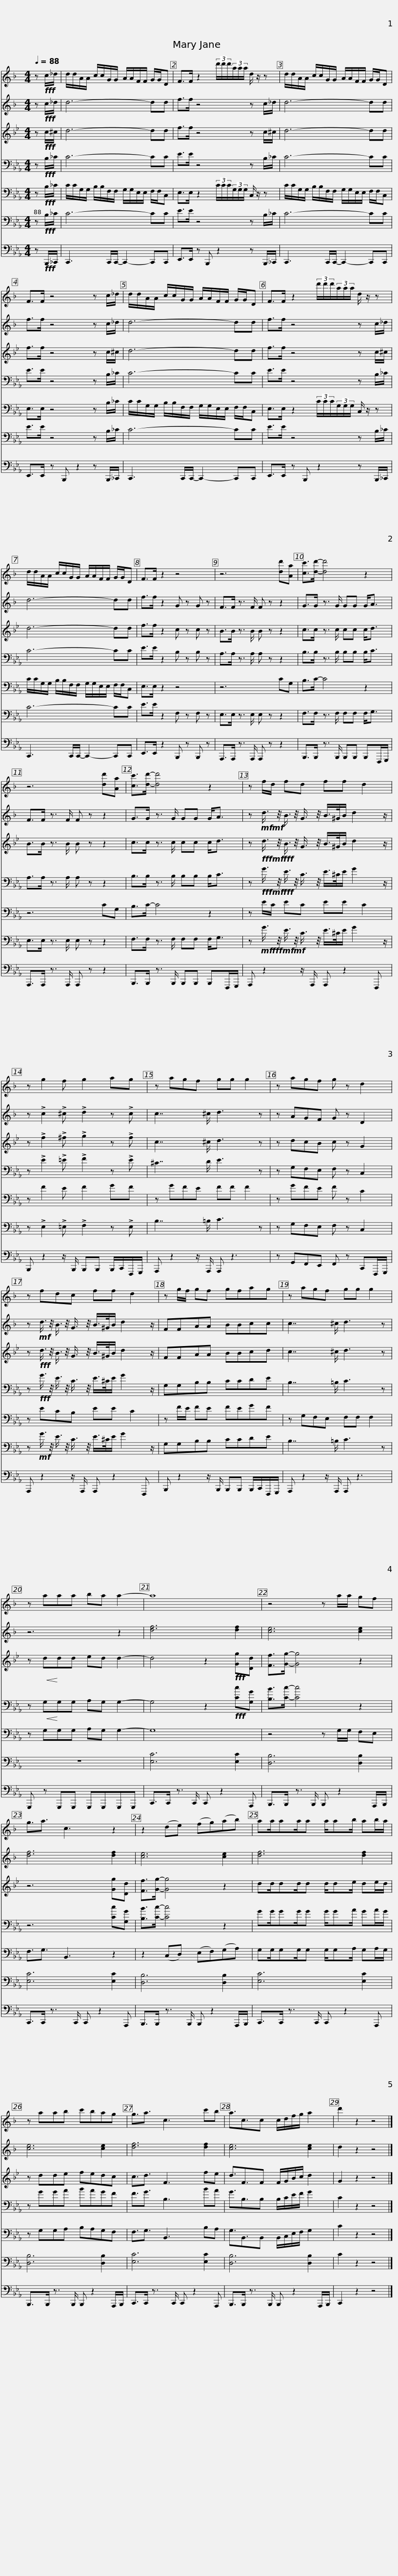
X:1
%%score 1 2 3 4 5 6 7
L:1/8
Q:1/4=88
M:4/4
I:linebreak $
K:Eb
V:1 treble transpose=-2
V:2 treble transpose=-2
V:3 treble transpose=-7
V:4 bass
V:5 bass
V:6 bass
V:7 bass
V:1
[K:F] z!fff! c/_d/ | d/d/A/A/ c/c/G/G/ A/A/F/F/ G/G/D |$ F>F z2 (3d'/d'/d'/(3a/a/a/ d/ z/ z | d/d/A/A/ c/c/G/G/ A/A/F/F/ G/G/D |$ F>F z4 z c/_d/ | %5
 d/d/A/A/ c/c/G/G/ A/A/F/F/ G/G/D |$ F>F z2 (3d'/d'/d'/(3a/a/a/ d/ z/ z | d/d/A/A/ c/c/G/G/ A/A/F/F/ G/G/D |$ F>F z2 z4 | z6 [dd'][Aa] | %10
 [cc']>[dd']- [dd']4 z2 |$ z6 [dd'][Aa] | [cc']>[dd']- [dd']4 z2 |$ z f/d/ fd ff d2 | z g2 f g2 ag |$ %15
 z agf gg g2 | z agf g z d2 |$ z fdc ff d2 | z g/f/ gf gfag |$ z agf gg g2 | %20
 z aaa ba a2- | a8 |$ z4 z a/a/ gf | g3/2a3/2 c3 z2 | z2 (de) (fg)(ab) |$ %25
 aa/aa/a a/ab/ ab/a/ | z aab c'bag |$ g3/2a3/2 c3 c'b | a3/2c3/2c c/d/f/g/ a2 | d'2 z2 z4 |] %30
V:2
[K:F] z!fff! c/_d/ | d6- dd |$ f>f z4 z c/_d/ | d6- dd |$ f>f z4 z c/_d/ | %5
 d6- dd |$ f>f z4 z c/_d/ | d6- dd |$ f>f z2 G z G z | F>F z3/2 F/ F z z2 | %10
 G>G z3/2 G/ GG G<A |$ F>F z3/2 F/ F z z2 | G>G z3/2 G/ GG G<A |$ z!mf!!mf! d3/4 z/4 B3/4 z/4 G3/4 z/4 B/>^G/B/ d2 z/ | z !>!c2 !>!^c !>!d2 z !>!c |$ %15
 c7/2 ^c/ d3 z | z AGF G z D2 |$ z!mf! d3/4 z/4 B3/4 z/4 G3/4 z/4 B/>^G/B/ d2 z/ | FFAA BBcc |$ c7/2 ^c/ d3 z | %20
 z6 z2 | [df]6 [df]2 |$ [ce]6 [ce]2 | [df]6 [df]2 | [ce]6 [ce]2 |$ %25
 [df]6 [df]2 | [ce]6 [ce]2 |$ [df]6 [df]2 | [ce]6 [ce]2 | d2 z2 z4 |] %30
V:3
[K:Bb] z!fff! c/^c/ | d6- dd |$ f>f z4 z c/^c/ | d6- dd |$ f>f z4 z c/^c/ | %5
 d6- dd |$ f>f z4 z c/^c/ | d6- dd |$ f>f z2 c z c z | B>B z3/2 B/ B z z2 | %10
 c>c z3/2 c/ cc c<d |$ B>B z3/2 B/ B z z2 | c>c z3/2 c/ cc c<d |$ z!fff!!mf!!fff! d3/4 z/4 B3/4 z/4 G3/4 z/4 B/>^G/B/ d2 z/ | z !>!f2 !>!^f !>!g2 z !>!f |$ %15
 c7/2 ^c/ d3 z | z dcB c z G2 |$ z!fff! d3/4 z/4 B3/4 z/4 G3/4 z/4 B/>^G/B/ d2 z/ | FFAA BBcd |$ c7/2 ^c/ d3 z | %20
 z!<(! d!<)!dd ed d2- | d4 z2!fff! [Gg][Dd] |$ [Ff]>[Gg]- [Gg]4 z2 | z6 [Gg][Dd] | [Ff]>[Gg]- [Gg]4 z2 |$ %25
 dd/dd/d d/de/ de/d/ | z dde fedc |$ c3/2d3/2 F3 fe | d3/2F3/2F F/G/B/c/ d2 | G2 z2 z4 |] %30
V:4
 z!fff! B,/_C/ | C6- CC |$ E>E z4 z B,/_C/ | C6- CC |$ E>E z4 z B,/_C/ | %5
 C6- CC |$ E>E z4 z B,/_C/ | C6- CC |$ E>E z2 B, z B, z | A,>A, z3/2 A,/ A, z z2 | %10
 B,>B, z3/2 B,/ B,B, B,<C |$ A,>A, z3/2 A,/ A, z z2 | B,>B, z3/2 B,/ B,B, B,<C |$ z!fff!!mf!!fff! G3/4 z/4 E3/4 z/4 C3/4 z/4 E/>^C/E/ G2 z/ | z !>!E2 !>!=E !>!F2 z !>!E |$ %15
 ^C7/2 D/ E3 z | z G,F,E, F, z C,2 |$ z!fff! G3/4 z/4 E3/4 z/4 C3/4 z/4 E/>^C/E/ G2 z/ | G,G,B,B, CCDE |$ B,7/2 =B,/ C3 z | %20
 z!<(! G,!<)!G,G, A,G, G,2- | G,4 z2!fff! [Cc][G,G] |$ [B,B]>[Cc]- [Cc]4 z2 | z6 [Cc][G,G] | [B,B]>[Cc]- [Cc]4 z2 |$ %25
 GG/GG/G G/GA/ GA/G/ | z GGA BAGF |$ F3/2G3/2 B,3 BA | G3/2B,3/2B, B,/C/E/F/ G2 | C2 z2 z4 |] %30
V:5
 z!fff! B,/_C/ | C/C/G,/G,/ B,/B,/F,/F,/ G,/G,/E,/E,/ F,/F,/C, |$ E,>E, z2 (3C/C/C/(3G,/G,/G,/ C,/ z/ z | C/C/G,/G,/ B,/B,/F,/F,/ G,/G,/E,/E,/ F,/F,/C, |$ E,>E, z4 z B,/_C/ | %5
 C/C/G,/G,/ B,/B,/F,/F,/ G,/G,/E,/E,/ F,/F,/C, |$ E,>E, z2 (3C/C/C/(3G,/G,/G,/ C,/ z/ z | C/C/G,/G,/ B,/B,/F,/F,/ G,/G,/E,/E,/ F,/F,/C, |$ E,>E, z2 z4 | z6 CG, | %10
 B,>C- C4 z2 |$ z6 CG, | B,>C- C4 z2 |$ z E/C/ EC EE C2 | z F2 E F2 GF |$ %15
 z GFE FF F2 | z GFE F z C2 |$ z ECB, EE C2 | z F/E/ FE FEGF |$ z G,F,E, F,F, F,2 | %20
 z G,G,G, A,G, G,2- | G,8 |$ z4 z G,/G,/ F,E, | F,3/2G,3/2 B,,3 z2 | z2 (C,D,) (E,F,)(G,A,) |$ %25
 G,G,/G,G,/G, G,/G,A,/ G,A,/G,/ | z G,G,A, B,A,G,F, |$ F,3/2G,3/2 B,,3 B,A, | G,3/2B,,3/2B,, B,,/C,/E,/F,/ G,2 | C2 z2 z4 |] %30
V:6
 z!fff! B,/_C/ | C6- CC |$ E>E z4 z B,/_C/ | C6- CC |$ E>E z4 z B,/_C/ | %5
 C6- CC |$ E>E z4 z B,/_C/ | C6- CC |$ E>E z2 F, z F, z | E,>E, z3/2 E,/ E, z z2 | %10
 F,>F, z3/2 F,/ F,F, F,<G, |$ E,>E, z3/2 E,/ E, z z2 | F,>F, z3/2 F,/ F,F, F,<G, |$ z!mf!!fff!!mf!!mf! G3/4 z/4 E3/4 z/4 C3/4 z/4 E/>^C/E/ G2 z/ | z !>!E,2 !>!=E, !>!F,2 z !>!E, |$ %15
 B,7/2 =B,/ C3 z | z G,F,E, F, z C,2 |$ z!mf! G3/4 z/4 E3/4 z/4 C3/4 z/4 E/>^C/E/ G2 z/ | G,G,B,B, CCDE |$ B,7/2 =B,/ C3 z | %20
 z8 | [E,C]6 [E,C]2 |$ [D,B,]6 [D,B,]2 | [E,C]6 [E,C]2 | [D,B,]6 [D,B,]2 |$ %25
 [E,C]6 [E,C]2 | [D,B,]6 [D,B,]2 |$ [E,C]6 [E,C]2 | [D,B,]6 [D,B,]2 | C2 z2 z4 |] %30
V:7
 z!fff! B,,,/_C,,/ | C,,3 C,,/C,,/- C,,2- C,,C,, |$ E,,>E,, z B,,, z2 z B,,,/_C,,/ | C,,3 C,,/C,,/- C,,2- C,,C,, |$ E,,>E,, z B,,, z2 z B,,,/_C,,/ | %5
 C,,3 C,,/C,,/- C,,2- C,,C,, |$ E,,>E,, z B,,, z2 z B,,,/_C,,/ | C,,3 C,,/C,,/- C,,2- C,,C,, |$ E,,>E,, z2 B,,, z B,,, z | A,,,>A,,, z3/2 A,,,/ A,,, z z2 | %10
 B,,,>B,,, z3/2 B,,,/ B,,,B,,, B,,,F,,,/G,,,/ |$ A,,,>A,,, z3/2 A,,,/ A,,, z z2 | B,,,>B,,, z3/2 B,,,/ B,,,B,,, B,,,F,,,/G,,,/ |$ A,,, z2 z/ A,,,/ A,,, z2 F,,, | B,,, z2 z/ B,,,/ B,,,B,,, B,,,/C,,/F,,,/G,,,/ |$ %15
 A,,, z2 z/ A,,,/ A,,, z3 | z G,,F,,E,, F,, z C,,F,,,/G,,,/ |$ A,,, z2 z/ A,,,/ A,,, z2 F,,, | B,,, z2 z/ B,,,/ B,,,B,,, B,,,/C,,/F,,,/G,,,/ |$ A,,, z2 z/ A,,,/ A,,, z3 | %20
 G,,, z G,,,G,,, G,,,G,,,G,,,G,,, | C,,>C,, z3/2 C,,/ C,, z2 A,,, |$ B,,,>B,,, z3/2 B,,,/ B,,, z2 A,,,/B,,,/ | C,,>C,, z3/2 C,,/ C,, z2 A,,, | B,,,>B,,, z3/2 B,,,/ B,,, z2 A,,,/B,,,/ |$ %25
 C,,>C,, z3/2 C,,/ C,, z2 A,,, | B,,,>B,,, z3/2 B,,,/ B,,, z2 A,,,/B,,,/ |$ C,,>C,, z3/2 C,,/ C,, z2 A,,, | B,,,>B,,, z3/2 B,,,/ B,,, z2 A,,,/B,,,/ | C,,2 z2 z4 |] %30
